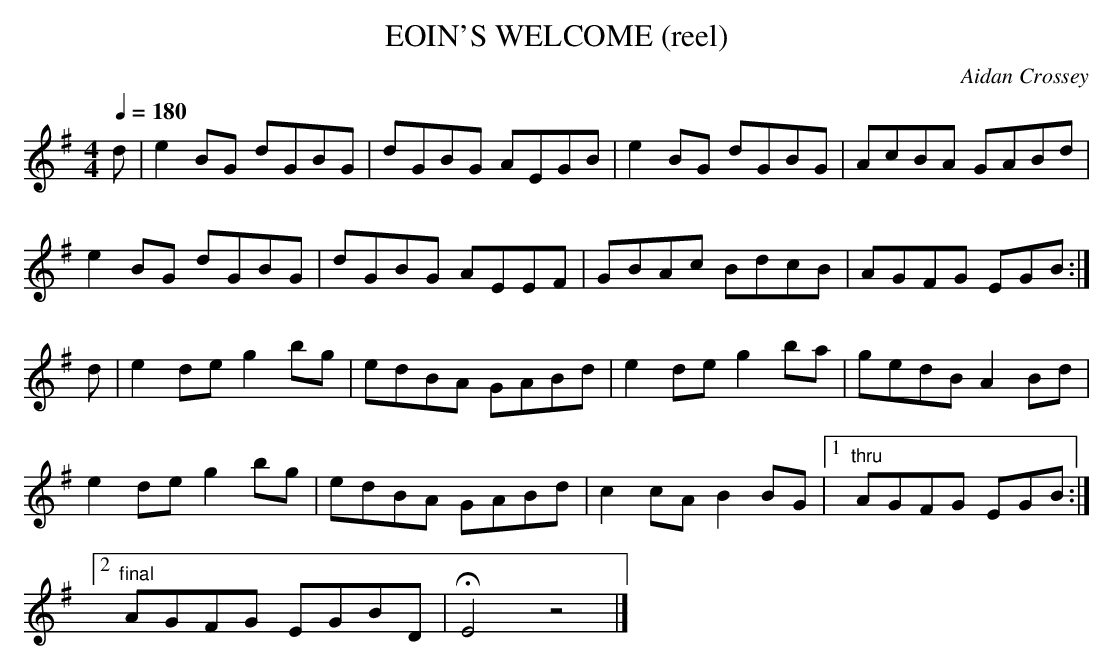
X:1
T:EOIN'S WELCOME (reel)
C:Aidan Crossey
Q:1/4=180
M:4/4
L:1/8
K:E Minor
d|e2BG dGBG|dGBG AEGB|e2BG dGBG|AcBA GABd|
e2BG dGBG|dGBG AEEF|GBAc BdcB|AGFG EGB :|
d|e2de g2bg|edBA GABd|e2de g2ba|gedB A2Bd|
e2de g2bg|edBA GABd|c2cA B2BG|1 "thru"AGFG EGB :|
[2 "final" AGFG EGBD|HE4z4|]
